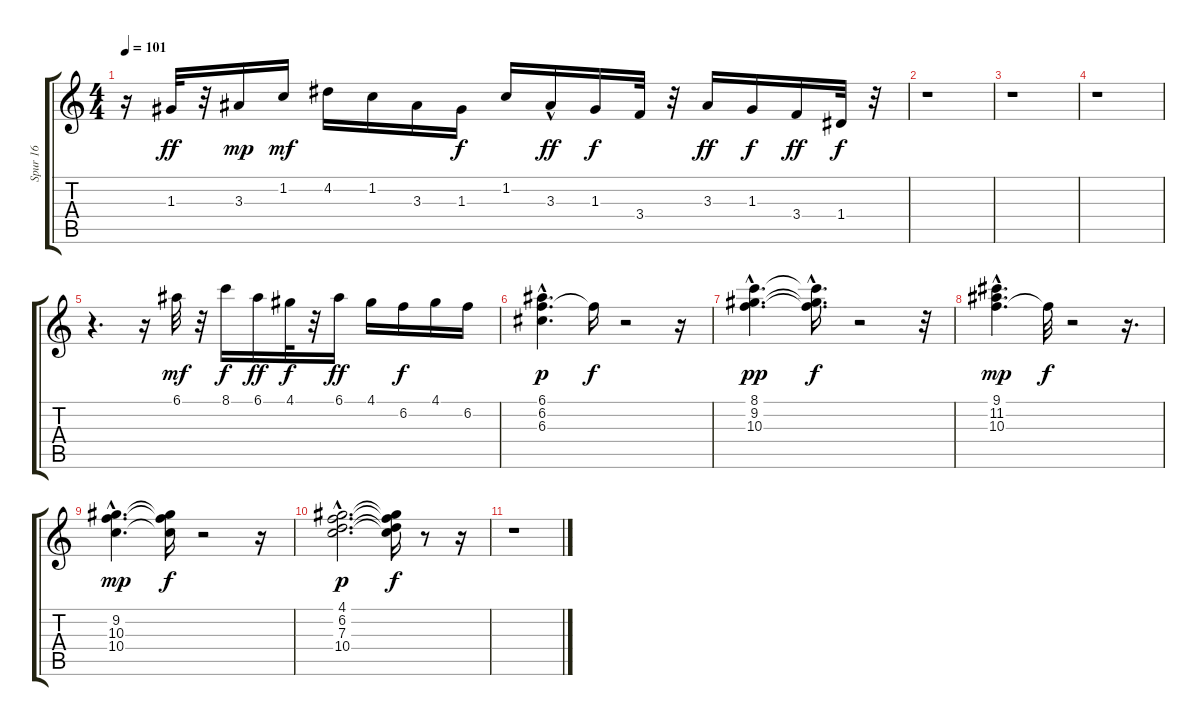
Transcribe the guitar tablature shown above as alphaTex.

\track ("Spur 16" "Spur 16") {instrument electricguitarjazz}
\staff {score tabs}
\tuning (E4 B3 G3 D3 A2 E2) {hide}
\ts (4 4)
\tempo 101
\clef g2
\ks c
r.16{dy f} 1.3.32{dy ff} r.32 3.3.16{dy mp} 1.2.16{dy mf} 4.2.16 1.2.16 3.3.16 1.3.16{dy f} 1.2.16 3.3{hac}.16{dy ff} 1.3.16{dy f} 3.4.32 r.32 3.3.16{dy ff} 1.3.16{dy f} 3.4.16{dy ff} 1.4.32{dy f} r.32 |
r.1 |
r.1 |
r.1 |
r.4{d} r.16 6.1.32{dy mf} r.32 8.1.16{dy f} 6.1.16{dy ff} 4.1.32{dy f} r.32 6.1.16{dy ff} 4.1.16 6.2.16{dy f} 4.1.16 6.2.16 |
(6.1 6.2{hac} 6.3{hac}).4{d dy p} 6.2{t}.16{dy f} r.2 r.16 |
(8.1{hac} 9.2{hac} 10.3{hac}).4{d dy pp} (8.1{t} 9.2{t} 10.3{hac t}).16{d dy f} r.2 r.32 |
(9.1 11.2{hac} 10.3{hac}).4{d dy mp} 10.3{t}.32{dy f} r.2 r.16{d} |
(9.2{hac} 10.3{hac} 10.4{hac}).4{d dy mp} (9.2{t} 10.3{t} 10.4{t}).16{dy f} r.2 r.16 |
(4.1{hac} 6.2{hac} 7.3{hac} 10.4{hac}).2{d dy p} (4.1{t} 6.2{t} 7.3{t} 10.4{t}).16{dy f} r.8 r.16 |
r.1
